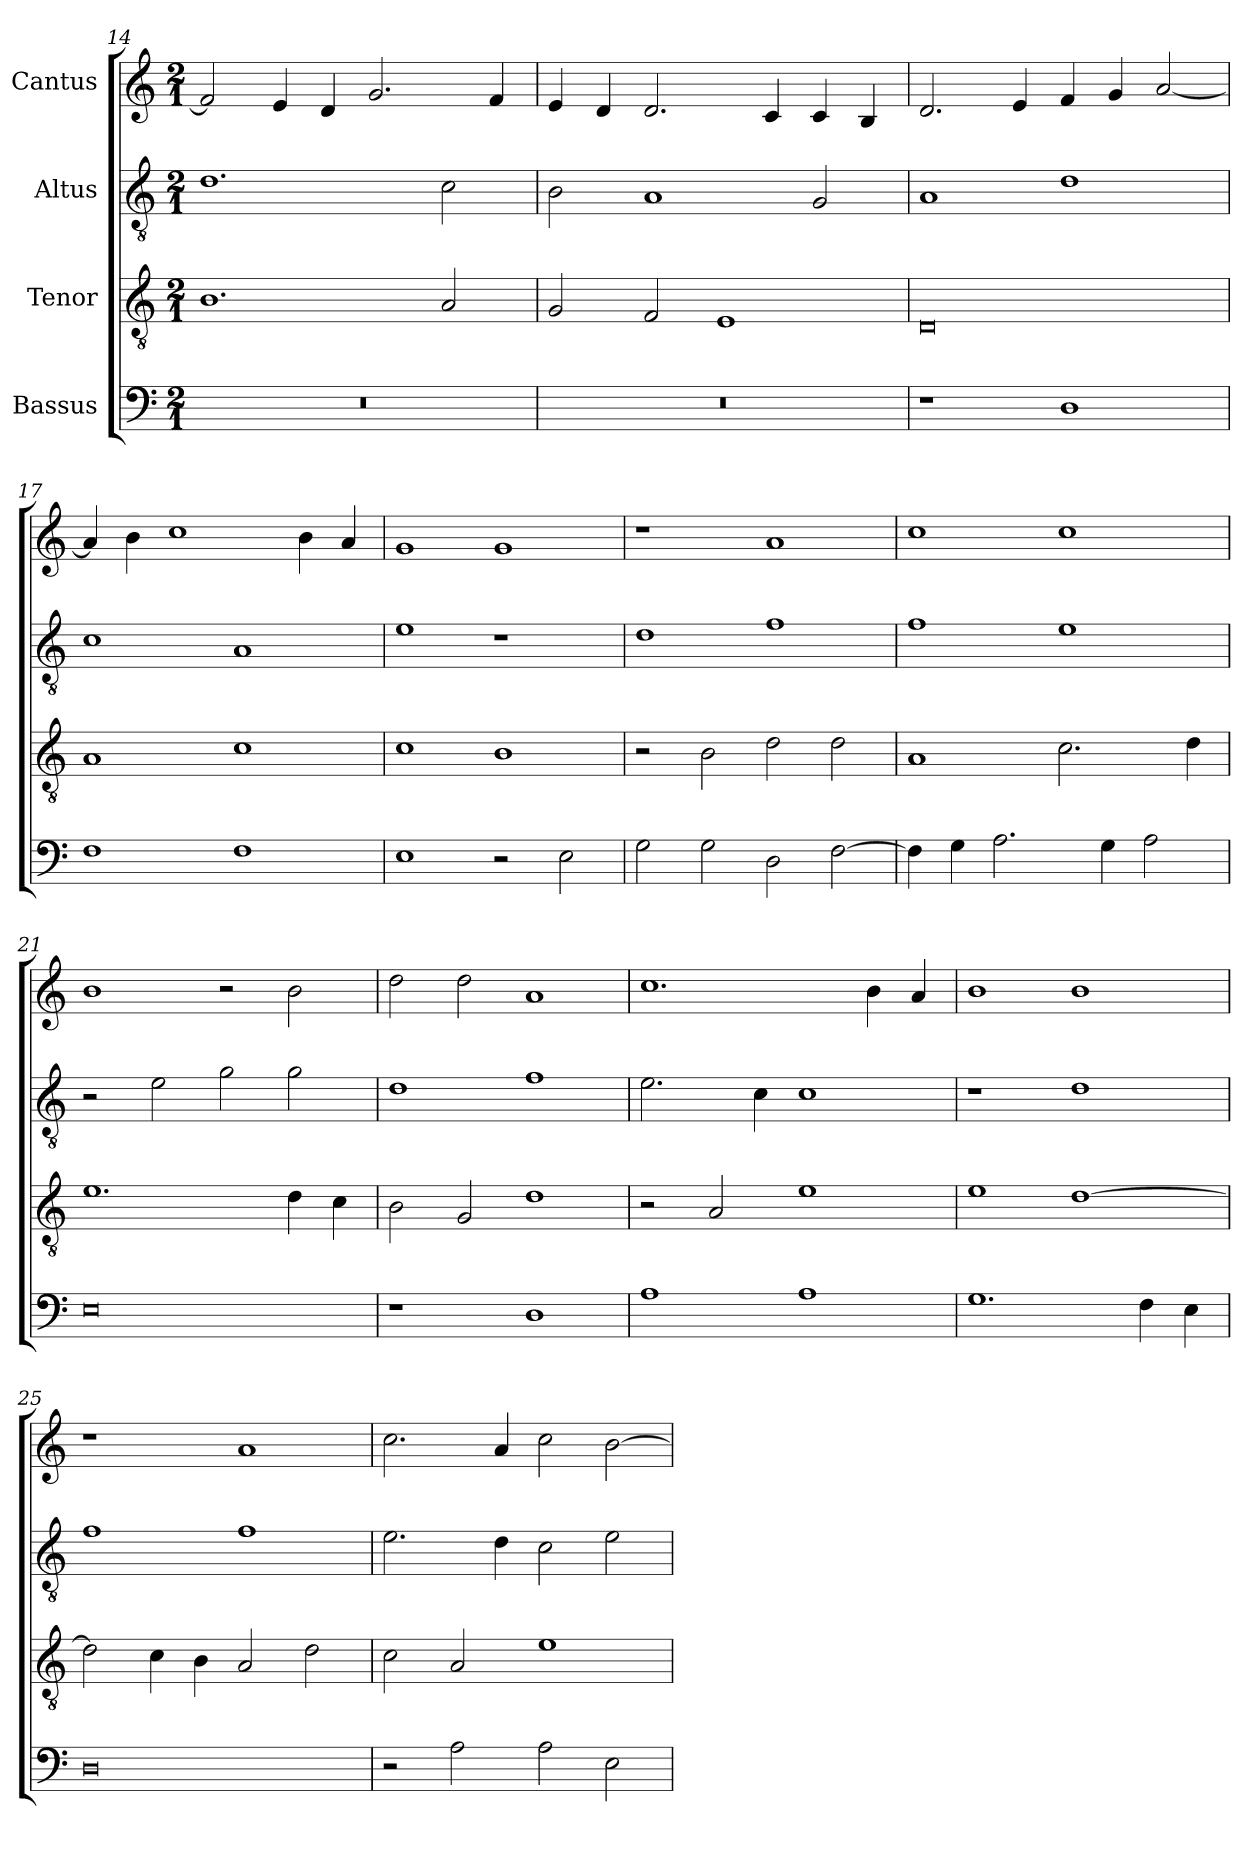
**kern	**kern	**kern	**kern
*part4	*part3	*part2	*part1
*staff4	*staff3	*staff2	*staff1
*I"Bassus	*I"Tenor	*I"Altus	*I"Cantus
*clefF4	*clefGv2	*clefGv2	*clefG2
*	*ITrd7c12	*ITrd7c12	*
*k[]	*k[]	*k[]	*k[]
*C:	*C:	*C:	*C:
*M2/1	*M2/1	*M2/1	*M2/1
=14	=14	=14	=14
!LO:N:vis=1	!	!	!
0r	1.BBi	1.Di	2fi/]
.	.	.	4ei/
.	.	.	4di/
.	.	.	2.gi/
.	2AAi/	2Ci\	.
.	.	.	4fi/
=15	=15	=15	=15
!LO:N:vis=1	!	!	!
0r	2GGi/	2BBi\	4ei/
.	.	.	4di/
.	2FFi/	1AAi	2.di/
.	1EEi	.	.
.	.	.	4ci/
.	.	2GGi/	4ci/
.	.	.	4Bi/
=16	=16	=16	=16
1r	0DDi	1AAi	2.di/
.	.	.	4ei/
1Di	.	1Di	4fi/
.	.	.	4gi/
.	.	.	[<2ai/
!!LO:LB:g=z
=17	=17	=17	=17
1Fi	1AAi	1Ci	4ai/]
.	.	.	4bi\
.	.	.	1cci
1Fi	1Ci	1AAi	.
.	.	.	4bi\
.	.	.	4ai/
=18	=18	=18	=18
1Ei	1Ci	1Ei	1gi
2r	1BBi	1r	1gi
2Ei\	.	.	.
=19	=19	=19	=19
2Gi\	2r	1Di	1r
2Gi\	2BBi\	.	.
2Di\	2Di\	1Fi	1ai
[>2Fi\	2Di\	.	.
=20	=20	=20	=20
4Fi\]	1AAi	1Fi	1cci
4Gi\	.	.	.
2.Ai\	.	.	.
.	2.Ci\	1Ei	1cci
4Gi\	.	.	.
2Ai\	.	.	.
.	4Di\	.	.
=21	=21	=21	=21
0Ei	1.Ei	2r	1bi
.	.	2Ei\	.
.	.	2Gi\	2r
.	4Di\	2Gi\	2bi\
.	4Ci\	.	.
!!LO:LB:g=z
=22	=22	=22	=22
1r	2BBi\	1Di	2ddi\
.	2GGi/	.	2ddi\
1Di	1Di	1Fi	1ai
=23	=23	=23	=23
1Ai	2r	2.Ei\	1.cci
.	2AAi/	.	.
.	.	4Ci\	.
1Ai	1Ei	1Ci	.
.	.	.	4bi\
.	.	.	4ai/
=24	=24	=24	=24
1.Gi	1Ei	1r	1bi
.	[>1Di	1Di	1bi
4Fi\	.	.	.
4Ei\	.	.	.
=25	=25	=25	=25
0Di	2Di\]	1Fi	1r
.	4Ci\	.	.
.	4BBi\	.	.
.	2AAi/	1Fi	1ai
.	2Di\	.	.
=26	=26	=26	=26
2r	2Ci\	2.Ei\	2.cci\
2Ai\	2AAi/	.	.
.	.	4Di\	4ai/
2Ai\	1Ei	2Ci\	2cci\
2Ei\	.	2Ei\	[>2bi\
=	=	=	=
*-	*-	*-	*-
